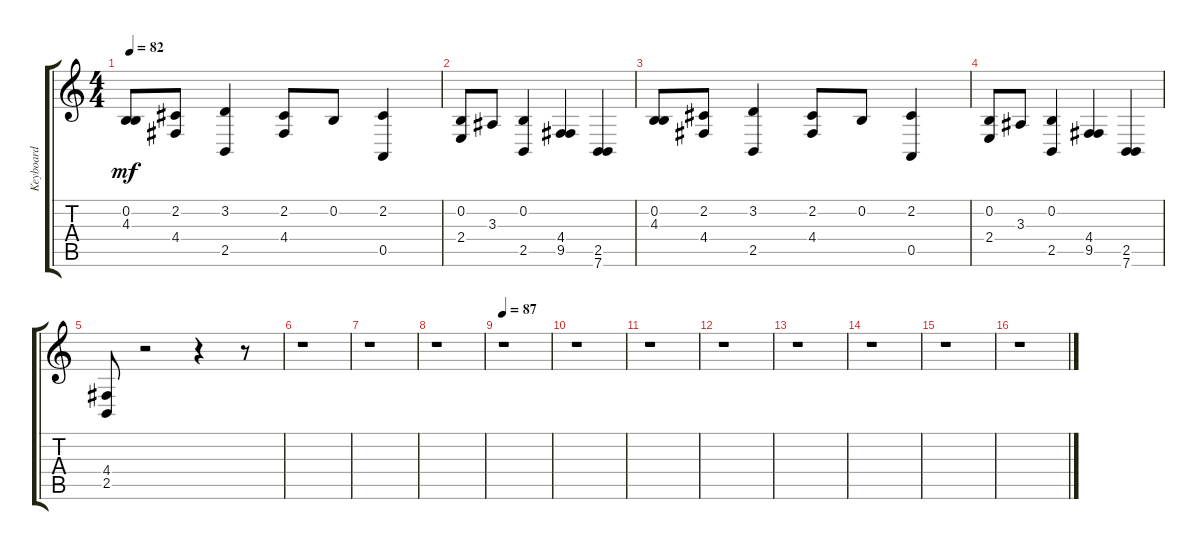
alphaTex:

\track ("Keyboard" "Keyboard") {instrument fx4atmosphere}
\staff {score tabs}
\tuning (E4 B3 G3 D3 A2 E2) {hide}
\ts (4 4)
\tempo 82
\clef g2
\ks c
(0.2 4.3).8{dy mf instrument fx4atmosphere} (2.2 4.4).8 (3.2 2.5).4 (2.2 4.4).8 0.2.8 (2.2 0.5).4 |
(0.2 2.4).8 3.3.8 (0.2 2.5).4 (4.4 9.5).4 (2.5 7.6).4 |
(0.2 4.3).8 (2.2 4.4).8 (3.2 2.5).4 (2.2 4.4).8 0.2.8 (2.2 0.5).4 |
(0.2 2.4).8 3.3.8 (0.2 2.5).4 (4.4 9.5).4 (2.5 7.6).4 |
(4.4 2.5).8 r.2 r.4 r.8 |
r.1 |
r.1 |
r.1 |
\tempo 87
r.1 |
r.1 |
r.1 |
r.1 |
r.1 |
r.1 |
r.1 |
r.1
